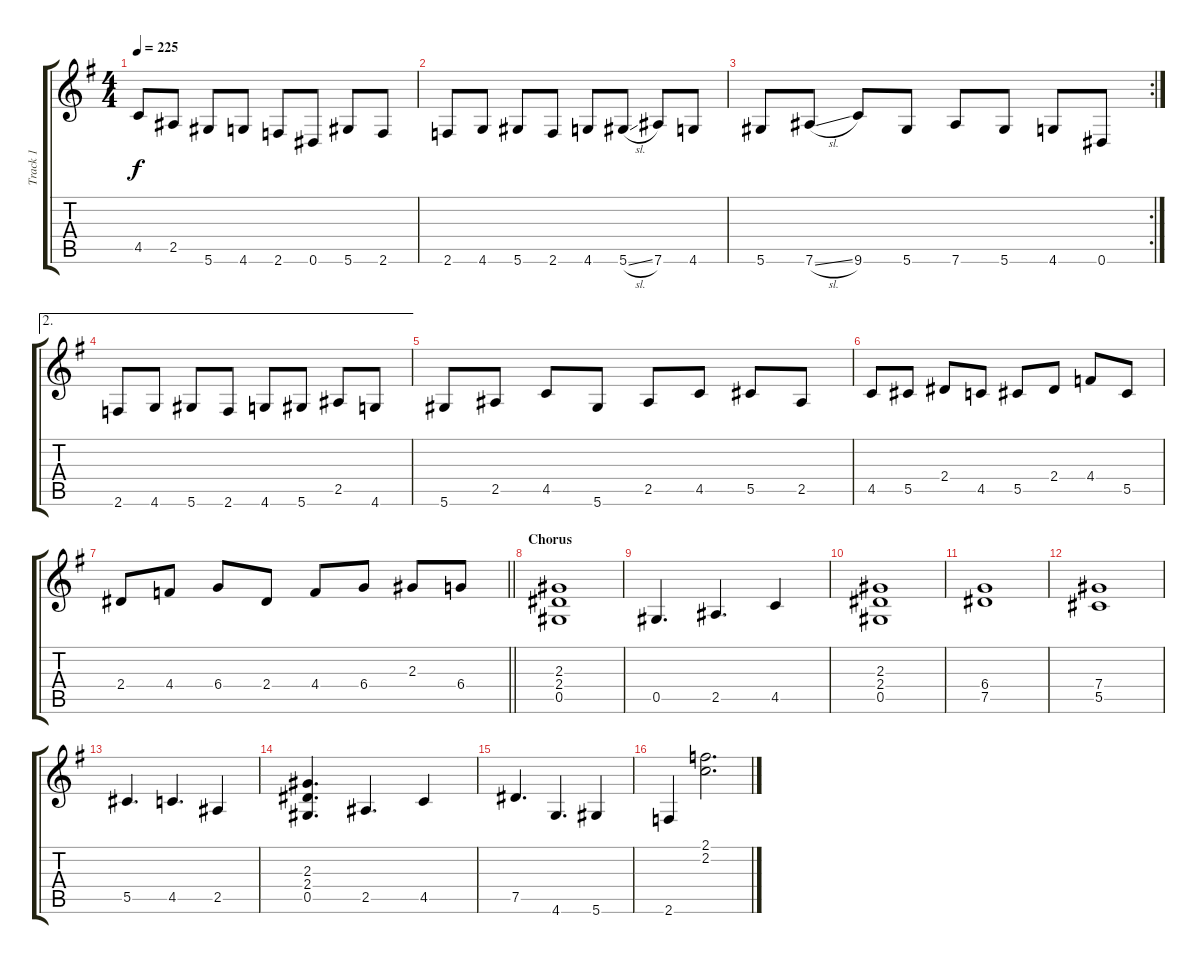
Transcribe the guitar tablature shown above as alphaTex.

\track ("Track 1" "Track 1") {instrument overdrivenguitar}
\staff {score tabs}
\tuning (Eb4 Bb3 Gb3 Db3 Ab2 Eb2) {hide}
\ts (4 4)
\tempo 225
\clef g2
\ks eminor
4.5.8{dy f} 2.5.8 5.6.8 4.6.8 2.6.8 0.6.8 5.6.8 2.6.8 |
2.6.8 4.6.8 5.6.8 2.6.8 4.6.8 5.6{sl}.8 7.6.8 4.6.8 |
\rc 2
5.6.8 7.6{sl}.8 9.6.8 5.6.8 7.6.8 5.6.8 4.6.8 0.6.8 |
\ae 2
2.6.8 4.6.8 5.6.8 2.6.8 4.6.8 5.6.8 2.5.8 4.6.8 |
5.6.8 2.5.8 4.5.8 5.6.8 2.5.8 4.5.8 5.5.8 2.5.8 |
4.5.8 5.5.8 2.4.8 4.5.8 5.5.8 2.4.8 4.4.8 5.5.8 |
\barLineRight lightlight
2.4.8 4.4.8 6.4.8 2.4.8 4.4.8 6.4.8 2.3.8 6.4.8 |
\section ("" "Chorus")
(2.3 2.4 0.5).1 |
0.5.4{d} 2.5.4{d} 4.5.4 |
(2.3 2.4 0.5).1 |
(6.4 7.5).1 |
(7.4 5.5).1 |
5.5.4{d} 4.5.4{d} 2.5.4 |
(2.3 2.4 0.5).4{d} 2.5.4{d} 4.5.4 |
7.5.4{d} 4.6.4{d} 5.6.4 |
2.6.4 (2.1 2.2).2{d}
